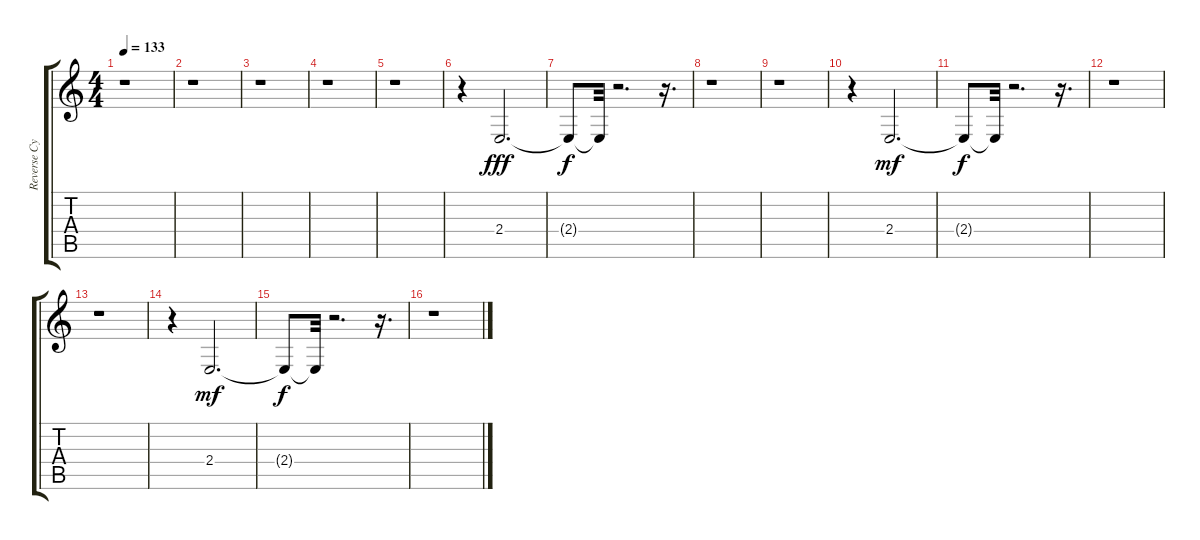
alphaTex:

\track ("Reverse Cymbal" "Reverse Cy") {instrument reversecymbal}
\staff {score tabs}
\tuning (E4 B3 G3 D3 A2 E2) {hide}
\ts (4 4)
\tempo 133
\clef g2
\ks c
r.1{dy f} |
r.1 |
r.1 |
r.1 |
r.1 |
r.4 2.4.2{d dy fff} |
2.4{t}.8{dy f} 2.4{t}.32 r.2{d} r.16{d} |
r.1 |
r.1 |
r.4 2.4.2{d dy mf} |
2.4{t}.8{dy f} 2.4{t}.32 r.2{d} r.16{d} |
r.1 |
r.1 |
r.4 2.4.2{d dy mf} |
2.4{t}.8{dy f} 2.4{t}.32 r.2{d} r.16{d} |
r.1
